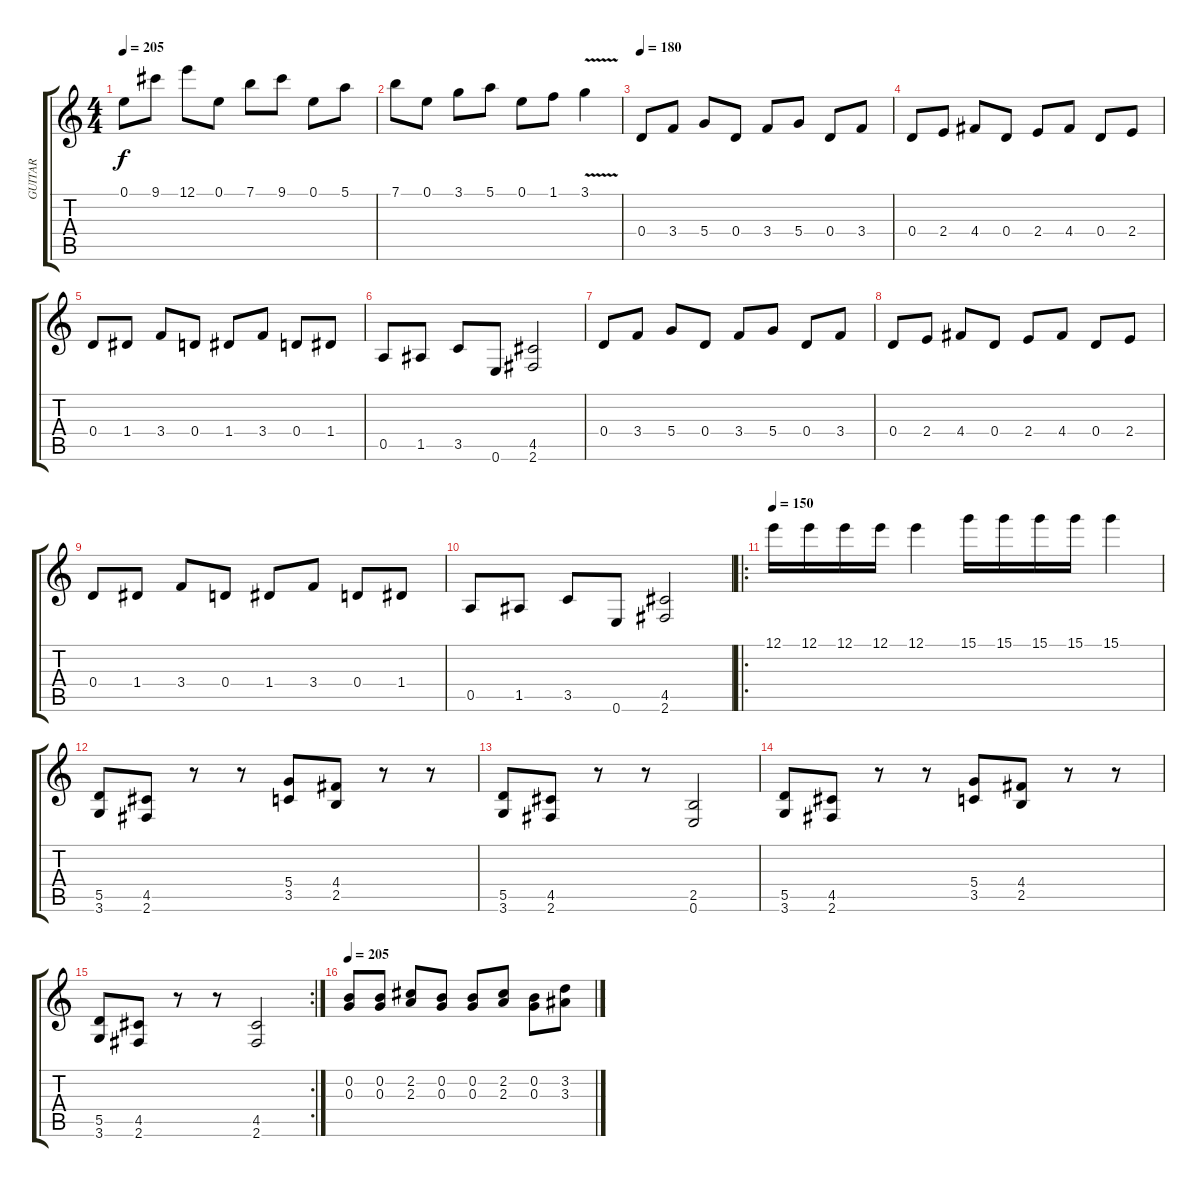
\track ("GUITAR" "GUITAR") {instrument distortionguitar}
\staff {score tabs}
\tuning (E4 B3 G3 D3 A2 E2) {hide}
\ts (4 4)
\tempo 205
\clef g2
\ks c
0.1.8{dy f} 9.1.8 12.1.8 0.1.8 7.1.8 9.1.8 0.1.8 5.1.8 |
7.1.8 0.1.8 3.1.8 5.1.8 0.1.8 1.1.8 3.1{v}.4 |
\tempo 180
0.4.8 3.4.8 5.4.8 0.4.8 3.4.8 5.4.8 0.4.8 3.4.8 |
0.4.8 2.4.8 4.4.8 0.4.8 2.4.8 4.4.8 0.4.8 2.4.8 |
0.4.8 1.4.8 3.4.8 0.4.8 1.4.8 3.4.8 0.4.8 1.4.8 |
0.5.8 1.5.8 3.5.8 0.6.8 (4.5 2.6).2 |
0.4.8 3.4.8 5.4.8 0.4.8 3.4.8 5.4.8 0.4.8 3.4.8 |
0.4.8 2.4.8 4.4.8 0.4.8 2.4.8 4.4.8 0.4.8 2.4.8 |
0.4.8 1.4.8 3.4.8 0.4.8 1.4.8 3.4.8 0.4.8 1.4.8 |
0.5.8 1.5.8 3.5.8 0.6.8 (4.5 2.6).2 |
\ro
\tempo 150
12.1.16 12.1.16 12.1.16 12.1.16 12.1.4 15.1.16 15.1.16 15.1.16 15.1.16 15.1.4 |
(5.5 3.6).8 (4.5 2.6).8 r.8 r.8 (5.4 3.5).8 (4.4 2.5).8 r.8 r.8 |
(5.5 3.6).8 (4.5 2.6).8 r.8 r.8 (2.5 0.6).2 |
(5.5 3.6).8 (4.5 2.6).8 r.8 r.8 (5.4 3.5).8 (4.4 2.5).8 r.8 r.8 |
\rc 2
(5.5 3.6).8 (4.5 2.6).8 r.8 r.8 (4.5 2.6).2 |
\tempo 205
(0.2 0.3).8 (0.2 0.3).8 (2.2 2.3).8 (0.2 0.3).8 (0.2 0.3).8 (2.2 2.3).8 (0.2 0.3).8 (3.2 3.3).8
